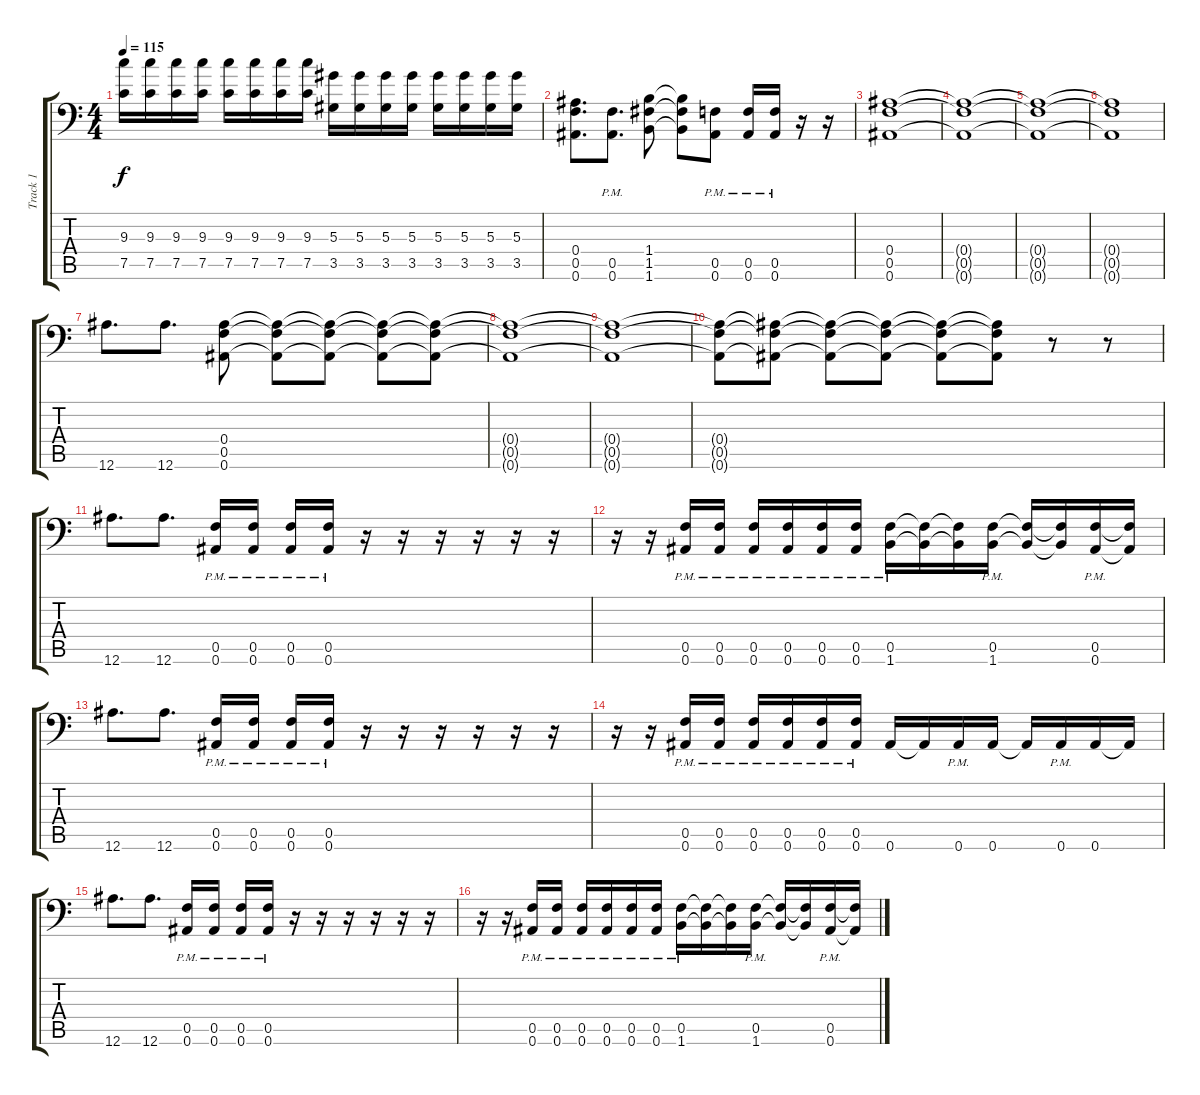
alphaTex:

\track ("Track 1" "Track 1") {instrument distortionguitar}
\staff {score tabs}
\tuning (C4 G3 Eb3 Bb2 F2 Bb1) {hide}
\ts (4 4)
\tempo 115
\clef f4
\ks c
(9.3 7.5).16{dy f} (9.3 7.5).16 (9.3 7.5).16 (9.3 7.5).16 (9.3 7.5).16 (9.3 7.5).16 (9.3 7.5).16 (9.3 7.5).16 (5.3 3.5).16 (5.3 3.5).16 (5.3 3.5).16 (5.3 3.5).16 (5.3 3.5).16 (5.3 3.5).16 (5.3 3.5).16 (5.3 3.5).16 |
(0.4 0.5 0.6).8{d} (0.5{pm} 0.6{pm}).8{d} (1.4 1.5 1.6).8 (1.4{t} 1.5{t} 1.6{t}).8 (0.5{pm} 0.6{pm}).8 (0.5{pm} 0.6{pm}).16 (0.5{pm} 0.6{pm}).16 r.16 r.16 |
(0.4 0.5 0.6).1 |
(0.4{t} 0.5{t} 0.6{t}).1 |
(0.4{t} 0.5{t} 0.6{t}).1 |
(0.4{t} 0.5{t} 0.6{t}).1 |
12.6.8{d} 12.6.8{d} (0.4 0.5 0.6).8 (0.4{t} 0.5{t} 0.6{t}).8 (0.4{t} 0.5{t} 0.6{t}).8 (0.4{t} 0.5{t} 0.6{t}).8 (0.4{t} 0.5{t} 0.6{t}).8 |
(0.4{t} 0.5{t} 0.6{t}).1 |
(0.4{t} 0.5{t} 0.6{t}).1 |
(0.4{t} 0.5{t} 0.6{t}).8 (0.4{t} 0.5{t} 0.6{t}).8 (0.4{t} 0.5{t} 0.6{t}).8 (0.4{t} 0.5{t} 0.6{t}).8 (0.4{t} 0.5{t} 0.6{t}).8 (0.4{t} 0.5{t} 0.6{t}).8 r.8 r.8 |
12.6.8{d} 12.6.8{d} (0.5{pm} 0.6{pm}).16 (0.5{pm} 0.6{pm}).16 (0.5{pm} 0.6{pm}).16 (0.5{pm} 0.6{pm}).16 r.16 r.16 r.16 r.16 r.16 r.16 |
r.16 r.16 (0.5{pm} 0.6{pm}).16 (0.5{pm} 0.6{pm}).16 (0.5{pm} 0.6{pm}).16 (0.5{pm} 0.6{pm}).16 (0.5{pm} 0.6{pm}).16 (0.5{pm} 0.6{pm}).16 (0.5{pm} 1.6{pm}).16 (0.5{t} 1.6{t}).16 (0.5{t} 1.6{t}).16 (0.5{pm} 1.6{pm}).16 (0.5{t} 1.6{t}).16 (0.5{t} 1.6{t}).16 (0.5{pm} 0.6{pm}).16 (0.5{t} 0.6{t}).16 |
12.6.8{d} 12.6.8{d} (0.5{pm} 0.6{pm}).16 (0.5{pm} 0.6{pm}).16 (0.5{pm} 0.6{pm}).16 (0.5{pm} 0.6{pm}).16 r.16 r.16 r.16 r.16 r.16 r.16 |
r.16 r.16 (0.5{pm} 0.6{pm}).16 (0.5{pm} 0.6{pm}).16 (0.5{pm} 0.6{pm}).16 (0.5{pm} 0.6{pm}).16 (0.5{pm} 0.6{pm}).16 (0.5{pm} 0.6{pm}).16 0.6.16 0.6{t}.16 0.6{pm}.16 0.6.16 0.6{t}.16 0.6{pm}.16 0.6.16 0.6{t}.16 |
12.6.8{d} 12.6.8{d} (0.5{pm} 0.6{pm}).16 (0.5{pm} 0.6{pm}).16 (0.5{pm} 0.6{pm}).16 (0.5{pm} 0.6{pm}).16 r.16 r.16 r.16 r.16 r.16 r.16 |
r.16 r.16 (0.5{pm} 0.6{pm}).16 (0.5{pm} 0.6{pm}).16 (0.5{pm} 0.6{pm}).16 (0.5{pm} 0.6{pm}).16 (0.5{pm} 0.6{pm}).16 (0.5{pm} 0.6{pm}).16 (0.5{pm} 1.6{pm}).16 (0.5{t} 1.6{t}).16 (0.5{t} 1.6{t}).16 (0.5{pm} 1.6{pm}).16 (0.5{t} 1.6{t}).16 (0.5{t} 1.6{t}).16 (0.5{pm} 0.6{pm}).16 (0.5{t} 0.6{t}).16
